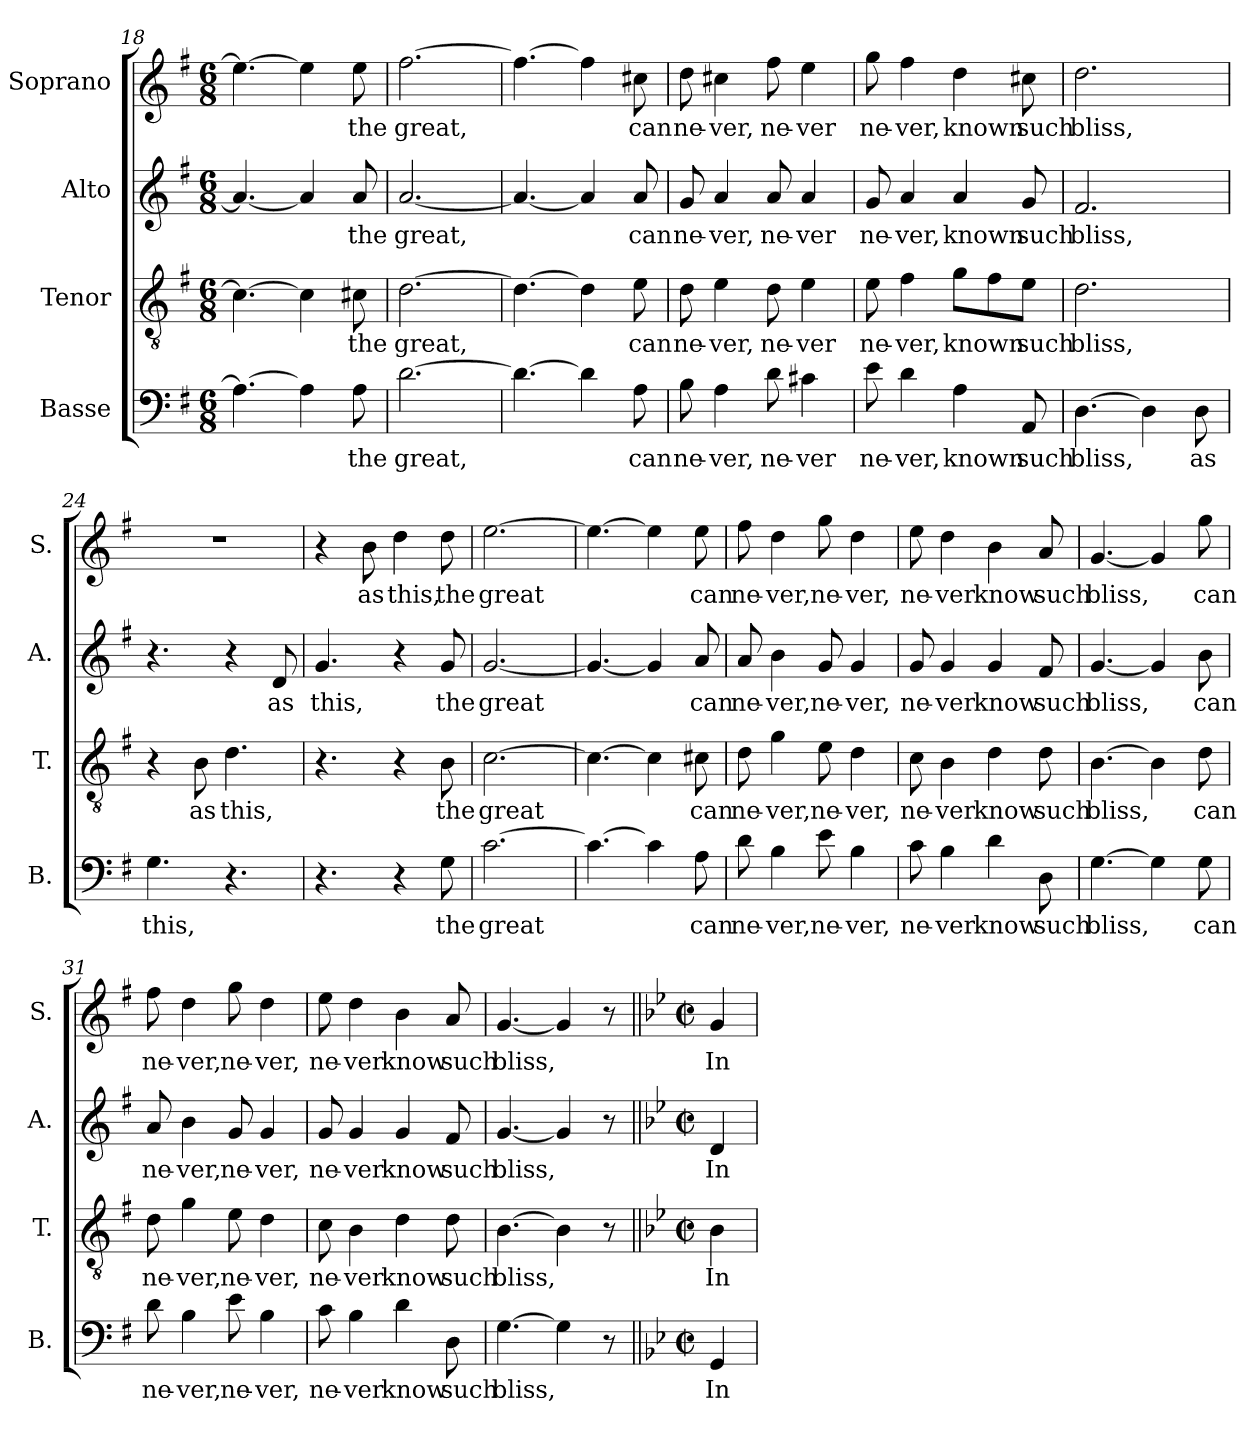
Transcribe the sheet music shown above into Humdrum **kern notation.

**kern	**text	**kern	**text	**kern	**text	**kern	**text
*part4	*part4	*part3	*part3	*part2	*part2	*part1	*part1
*staff4	*staff4	*staff3	*staff3	*staff2	*staff2	*staff1	*staff1
*I"Basse	*	*I"Tenor	*	*I"Alto	*	*I"Soprano	*
*I'B.	*	*I'T.	*	*I'A.	*	*I'S.	*
*clefF4	*	*clefGv2	*	*clefG2	*	*clefG2	*
*k[f#]	*	*k[f#]	*	*k[f#]	*	*k[f#]	*
*M6/8	*	*M6/8	*	*M6/8	*	*M6/8	*
=18	=18	=18	=18	=18	=18	=18	=18
4.A\_	.	4.c#\_	.	4.a/_	.	4.ee\_	.
4A\]	.	4c#\]	.	4a/]	.	4ee\]	.
!	!LO:LY:b	!	!LO:LY:b	!	!LO:LY:b	!	!LO:LY:b
8A\	the	8c#X\	the	8a/	the	8ee\	the
=19	=19	=19	=19	=19	=19	=19	=19
!	!LO:LY:b	!	!LO:LY:b	!	!LO:LY:b	!	!LO:LY:b
[2.d\	great,	[2.d\	great,	[2.a/	great,	[2.ff#\	great,
!!LO:PB:g=z
=20	=20	=20	=20	=20	=20	=20	=20
4.d\_	.	4.d\_	.	4.a/_	.	4.ff#\_	.
4d\]	.	4d\]	.	4a/]	.	4ff#\]	.
!	!LO:LY:b	!	!LO:LY:b	!	!LO:LY:b	!	!LO:LY:b
8A\	can	8e\	can	8a/	can	8cc#X\	can
=21	=21	=21	=21	=21	=21	=21	=21
!	!LO:LY:b	!	!LO:LY:b	!	!LO:LY:b	!	!LO:LY:b
8B\	ne-	8d\	ne-	8g/	ne-	8dd\	ne-
!	!LO:LY:b	!	!LO:LY:b	!	!LO:LY:b	!	!LO:LY:b
4A\	-ver,	4e\	-ver,	4a/	-ver,	4cc#X\	-ver,
!	!LO:LY:b	!	!LO:LY:b	!	!LO:LY:b	!	!LO:LY:b
8d\	ne-	8d\	ne-	8a/	ne-	8ff#\	ne-
!	!LO:LY:b	!	!LO:LY:b	!	!LO:LY:b	!	!LO:LY:b
4c#X\	-ver	4e\	-ver	4a/	-ver	4ee\	-ver
=22	=22	=22	=22	=22	=22	=22	=22
!	!LO:LY:b	!	!LO:LY:b	!	!LO:LY:b	!	!LO:LY:b
8e\	ne-	8e\	ne-	8g/	ne-	8gg\	ne-
!	!LO:LY:b	!	!LO:LY:b	!	!LO:LY:b	!	!LO:LY:b
4d\	-ver,	4f#\	-ver,	4a/	-ver,	4ff#\	-ver,
!	!LO:LY:b	!	!LO:LY:b	!	!LO:LY:b	!	!LO:LY:b
4A\	known	8g\L	known	4a/	known	4dd\	known
.	.	8f#\	.	.	.	.	.
!	!LO:LY:b	!	!LO:LY:b	!	!LO:LY:b	!	!LO:LY:b
8AA/	such	8e\J	such	8g/	such	8cc#X\	such
=23	=23	=23	=23	=23	=23	=23	=23
!	!LO:LY:b	!	!LO:LY:b	!	!LO:LY:b	!	!LO:LY:b
[4.D\	bliss,	2.d\	bliss,	2.f#/	bliss,	2.dd\	bliss,
4D\]	.	.	.	.	.	.	.
!	!LO:LY:b	!	!	!	!	!	!
8D\	as	.	.	.	.	.	.
=24	=24	=24	=24	=24	=24	=24	=24
!	!LO:LY:b	!	!	!	!	!	!
4.G\	this,	4r	.	4.r	.	2.r	.
!	!	!	!LO:LY:b	!	!	!	!
.	.	8B\	as	.	.	.	.
!	!	!	!LO:LY:b	!	!	!	!
4.r	.	4.d\	this,	4r	.	.	.
!	!	!	!	!	!LO:LY:b	!	!
.	.	.	.	8d/	as	.	.
=25	=25	=25	=25	=25	=25	=25	=25
!	!	!	!	!	!LO:LY:b	!	!
4.r	.	4.r	.	4.g/	this,	4r	.
!	!	!	!	!	!	!	!LO:LY:b
.	.	.	.	.	.	8b\	as
!	!	!	!	!	!	!	!LO:LY:b
4r	.	4r	.	4r	.	4dd\	this,
!	!LO:LY:b	!	!LO:LY:b	!	!LO:LY:b	!	!LO:LY:b
8G\	the	8B\	the	8g/	the	8dd\	the
!!LO:LB:g=z
=26	=26	=26	=26	=26	=26	=26	=26
!	!LO:LY:b	!	!LO:LY:b	!	!LO:LY:b	!	!LO:LY:b
[2.c\	-great	[2.c\	-great	[2.g/	-great	[2.ee\	-great
=27	=27	=27	=27	=27	=27	=27	=27
4.c\_	.	4.c\_	.	4.g/_	.	4.ee\_	.
4c\]	.	4c\]	.	4g/]	.	4ee\]	.
!	!LO:LY:b	!	!LO:LY:b	!	!LO:LY:b	!	!LO:LY:b
8A\	can	8c#X\	can	8a/	can	8ee\	can
=28	=28	=28	=28	=28	=28	=28	=28
!	!LO:LY:b	!	!LO:LY:b	!	!LO:LY:b	!	!LO:LY:b
8d\	ne-	8d\	ne-	8a/	ne-	8ff#\	ne-
!	!LO:LY:b	!	!LO:LY:b	!	!LO:LY:b	!	!LO:LY:b
4B\	-ver,	4g\	-ver,	4b\	-ver,	4dd\	-ver,
!	!LO:LY:b	!	!LO:LY:b	!	!LO:LY:b	!	!LO:LY:b
8e\	ne-	8e\	ne-	8g/	ne-	8gg\	ne-
!	!LO:LY:b	!	!LO:LY:b	!	!LO:LY:b	!	!LO:LY:b
4B\	-ver,	4d\	-ver,	4g/	-ver,	4dd\	-ver,
=29	=29	=29	=29	=29	=29	=29	=29
!	!LO:LY:b	!	!LO:LY:b	!	!LO:LY:b	!	!LO:LY:b
8c\	ne-	8c\	ne-	8g/	ne-	8ee\	ne-
!	!LO:LY:b	!	!LO:LY:b	!	!LO:LY:b	!	!LO:LY:b
4B\	-ver	4B\	-ver	4g/	-ver	4dd\	-ver
!	!LO:LY:b	!	!LO:LY:b	!	!LO:LY:b	!	!LO:LY:b
4d\	know	4d\	know	4g/	know	4b\	know
!	!LO:LY:b	!	!LO:LY:b	!	!LO:LY:b	!	!LO:LY:b
8D\	such	8d\	such	8f#/	such	8a/	such
=30	=30	=30	=30	=30	=30	=30	=30
!	!LO:LY:b	!	!LO:LY:b	!	!LO:LY:b	!	!LO:LY:b
[4.G\	bliss,	[4.B\	bliss,	[4.g/	bliss,	[4.g/	bliss,
4G\]	.	4B\]	.	4g/]	.	4g/]	.
!	!LO:LY:b	!	!LO:LY:b	!	!LO:LY:b	!	!LO:LY:b
8G\	can	8d\	can	8b\	can	8gg\	can
=31	=31	=31	=31	=31	=31	=31	=31
!	!LO:LY:b	!	!LO:LY:b	!	!LO:LY:b	!	!LO:LY:b
8d\	ne-	8d\	ne-	8a/	ne-	8ff#\	ne-
!	!LO:LY:b	!	!LO:LY:b	!	!LO:LY:b	!	!LO:LY:b
4B\	-ver,	4g\	-ver,	4b\	-ver,	4dd\	-ver,
!	!LO:LY:b	!	!LO:LY:b	!	!LO:LY:b	!	!LO:LY:b
8e\	ne-	8e\	ne-	8g/	ne-	8gg\	ne-
!	!LO:LY:b	!	!LO:LY:b	!	!LO:LY:b	!	!LO:LY:b
4B\	-ver,	4d\	-ver,	4g/	-ver,	4dd\	-ver,
!!LO:LB:g=z
=32	=32	=32	=32	=32	=32	=32	=32
!	!LO:LY:b	!	!LO:LY:b	!	!LO:LY:b	!	!LO:LY:b
8c\	ne-	8c\	ne-	8g/	ne-	8ee\	ne-
!	!LO:LY:b	!	!LO:LY:b	!	!LO:LY:b	!	!LO:LY:b
4B\	-ver	4B\	-ver	4g/	-ver	4dd\	-ver
!	!LO:LY:b	!	!LO:LY:b	!	!LO:LY:b	!	!LO:LY:b
4d\	know	4d\	know	4g/	know	4b\	know
!	!LO:LY:b	!	!LO:LY:b	!	!LO:LY:b	!	!LO:LY:b
8D\	such	8d\	such	8f#/	such	8a/	such
=33	=33	=33	=33	=33	=33	=33	=33
!	!LO:LY:b	!	!LO:LY:b	!	!LO:LY:b	!	!LO:LY:b
[4.G\	bliss,	[4.B\	bliss,	[4.g/	bliss,	[4.g/	bliss,
4G\]	.	4B\]	.	4g/]	.	4g/]	.
8r	.	8r	.	8r	.	8r	.
!!LO:PB:g=z
=||	=||	=||	=||	=||	=||	=||	=||
*k[b-e-]	*	*k[b-e-]	*	*k[b-e-]	*	*k[b-e-]	*
*M2/2	*	*M2/2	*	*M2/2	*	*M2/2	*
*met(c|)	*	*met(c|)	*	*met(c|)	*	*met(c|)	*
*	*	*	*	*	*	*MM216	*
!	!LO:LY:b	!	!LO:LY:b	!	!LO:LY:b	!	!LO:LY:b
4GG/	In	4B-\	In	4d/	In	4g/	In
=	=	=	=	=	=	=	=
*-	*-	*-	*-	*-	*-	*-	*-
